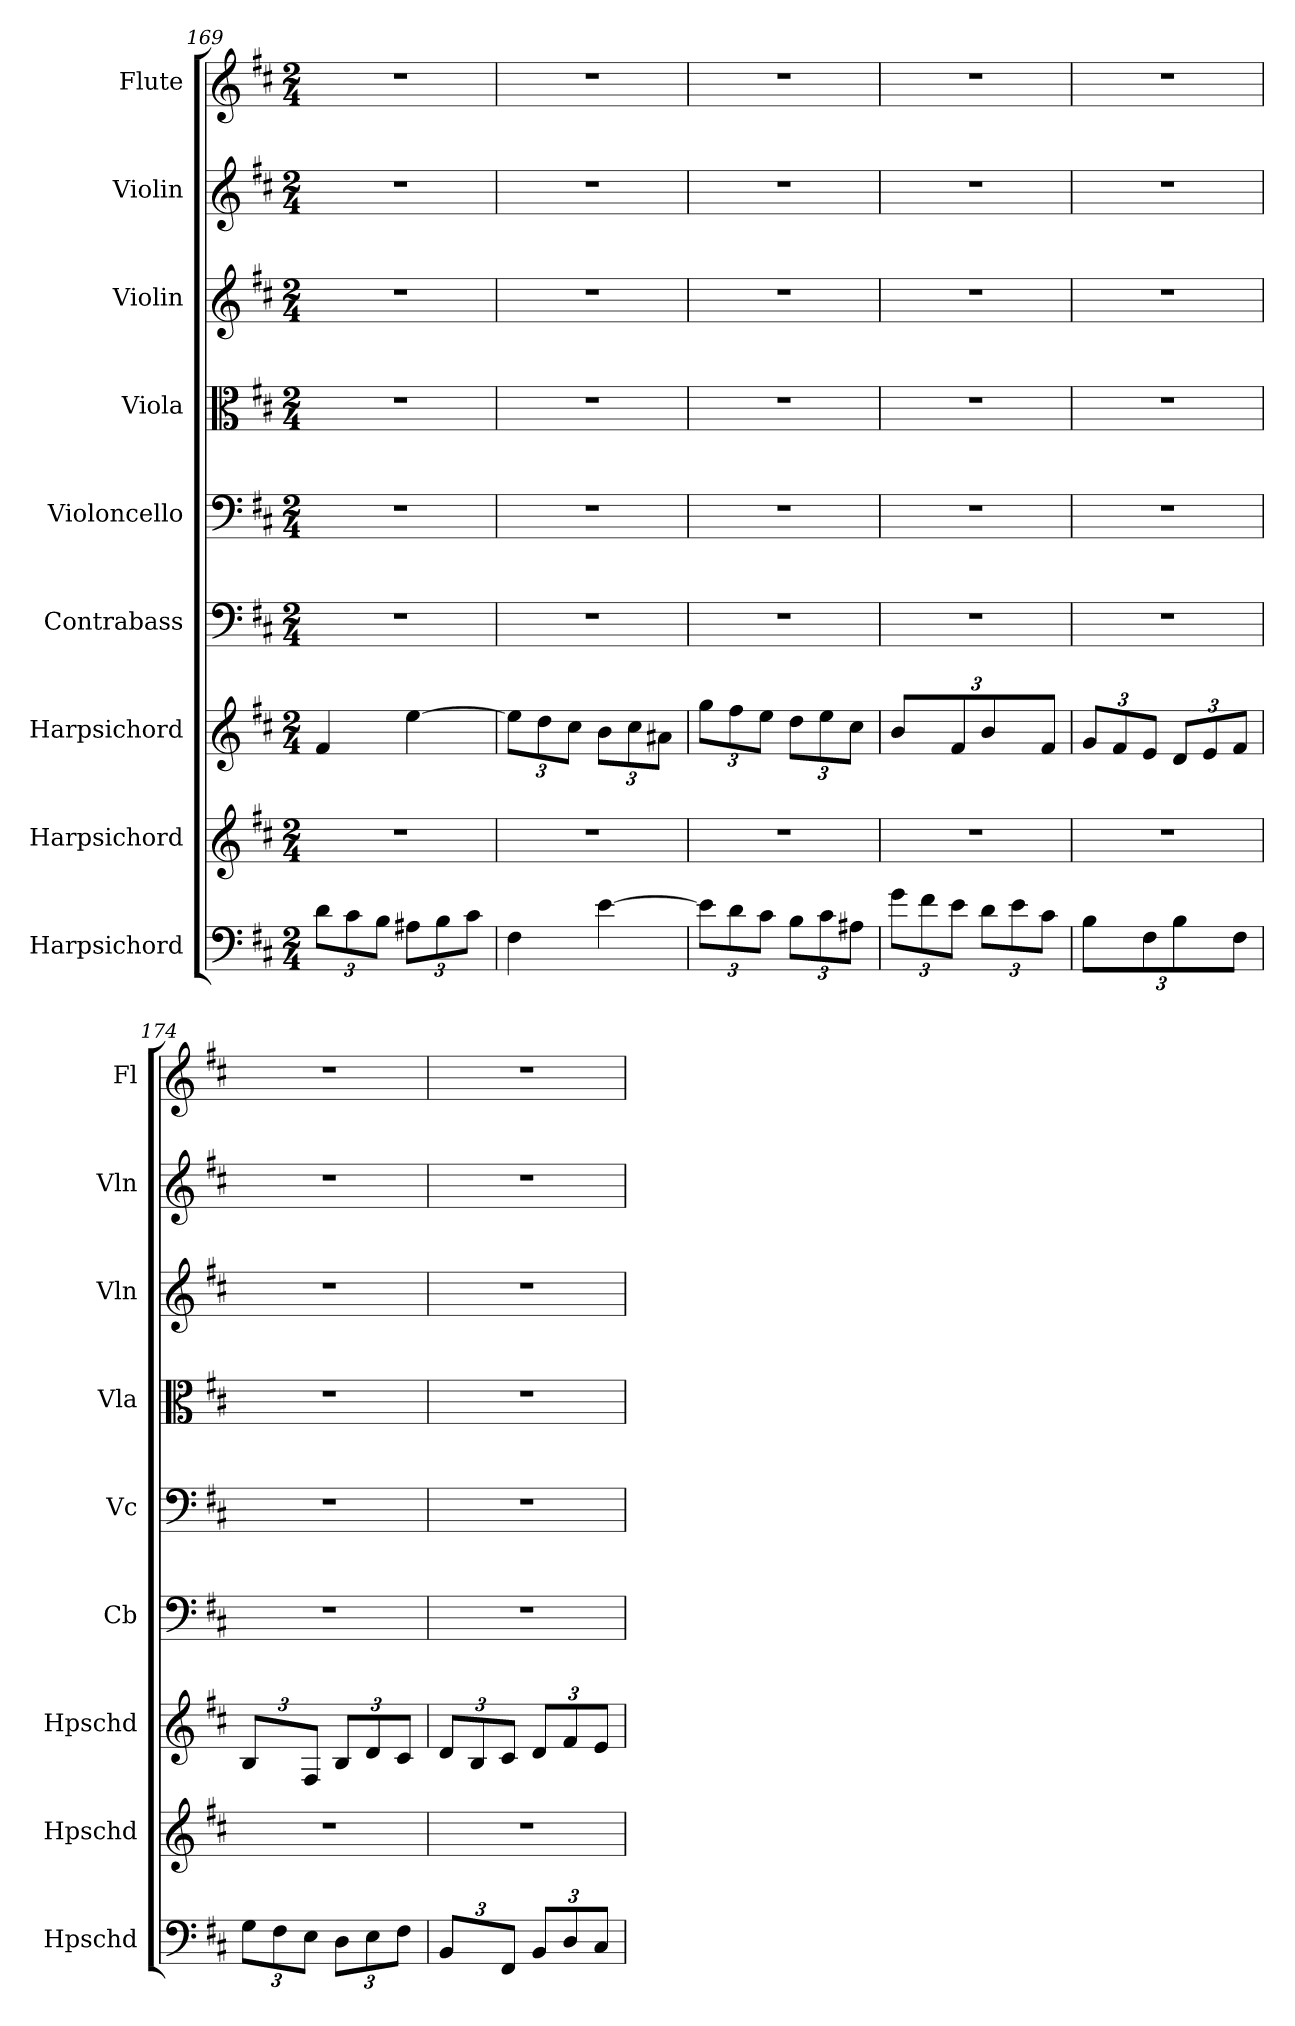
**kern	**kern	**kern	**kern	**kern	**kern	**kern	**kern	**kern
*part9	*part8	*part7	*part6	*part5	*part4	*part3	*part2	*part1
*staff9	*staff8	*staff7	*staff6	*staff5	*staff4	*staff3	*staff2	*staff1
*I"Harpsichord	*I"Harpsichord	*I"Harpsichord	*I"Contrabass	*I"Violoncello	*I"Viola	*I"Violin	*I"Violin	*I"Flute
*I'Hpschd	*I'Hpschd	*I'Hpschd	*I'Cb	*I'Vc	*I'Vla	*I'Vln	*I'Vln	*I'Fl
*clefF4	*clefG2	*clefG2	*clefF4	*clefF4	*clefC3	*clefG2	*clefG2	*clefG2
*k[f#c#]	*k[f#c#]	*k[f#c#]	*k[f#c#]	*k[f#c#]	*k[f#c#]	*k[f#c#]	*k[f#c#]	*k[f#c#]
*D:	*D:	*D:	*D:	*D:	*D:	*D:	*D:	*D:
*M2/4	*M2/4	*M2/4	*M2/4	*M2/4	*M2/4	*M2/4	*M2/4	*M2/4
=169	=169	=169	=169	=169	=169	=169	=169	=169
12d\L	2r	4f#/	2r	2r	2r	2r	2r	2r
12c#\	.	.	.	.	.	.	.	.
12B\J	.	.	.	.	.	.	.	.
12A#X\L	.	[4ee\	.	.	.	.	.	.
12B\	.	.	.	.	.	.	.	.
12c#\J	.	.	.	.	.	.	.	.
=170	=170	=170	=170	=170	=170	=170	=170	=170
4F#\	2r	12ee\L]	2r	2r	2r	2r	2r	2r
.	.	12dd\	.	.	.	.	.	.
.	.	12cc#\J	.	.	.	.	.	.
[4e\	.	12b\L	.	.	.	.	.	.
.	.	12cc#\	.	.	.	.	.	.
.	.	12a#X\J	.	.	.	.	.	.
=171	=171	=171	=171	=171	=171	=171	=171	=171
12e\L]	2r	12gg\L	2r	2r	2r	2r	2r	2r
12d\	.	12ff#\	.	.	.	.	.	.
12c#\J	.	12ee\J	.	.	.	.	.	.
12B\L	.	12dd\L	.	.	.	.	.	.
12c#\	.	12ee\	.	.	.	.	.	.
12A#X\J	.	12cc#\J	.	.	.	.	.	.
=172	=172	=172	=172	=172	=172	=172	=172	=172
12g\L	2r	6b/	2r	2r	2r	2r	2r	2r
12f#\	.	.	.	.	.	.	.	.
12e\J	.	12f#/J	.	.	.	.	.	.
12d\L	.	6b/	.	.	.	.	.	.
12e\	.	.	.	.	.	.	.	.
12c#\J	.	12f#/J	.	.	.	.	.	.
=173	=173	=173	=173	=173	=173	=173	=173	=173
6B\	2r	12g/L	2r	2r	2r	2r	2r	2r
.	.	12f#/	.	.	.	.	.	.
12F#\J	.	12e/J	.	.	.	.	.	.
6B\	.	12d/L	.	.	.	.	.	.
.	.	12e/	.	.	.	.	.	.
12F#\J	.	12f#/J	.	.	.	.	.	.
=174	=174	=174	=174	=174	=174	=174	=174	=174
12G\L	2r	6B/	2r	2r	2r	2r	2r	2r
12F#\	.	.	.	.	.	.	.	.
12E\J	.	12F#/J	.	.	.	.	.	.
12D\L	.	12B/L	.	.	.	.	.	.
12E\	.	12d/	.	.	.	.	.	.
12F#\J	.	12c#/J	.	.	.	.	.	.
=175	=175	=175	=175	=175	=175	=175	=175	=175
6BB/	2r	12d/L	2r	2r	2r	2r	2r	2r
.	.	12B/	.	.	.	.	.	.
12FF#/J	.	12c#/J	.	.	.	.	.	.
12BB/L	.	12d/L	.	.	.	.	.	.
12D/	.	12f#/	.	.	.	.	.	.
12C#/J	.	12e/J	.	.	.	.	.	.
=	=	=	=	=	=	=	=	=
*-	*-	*-	*-	*-	*-	*-	*-	*-
